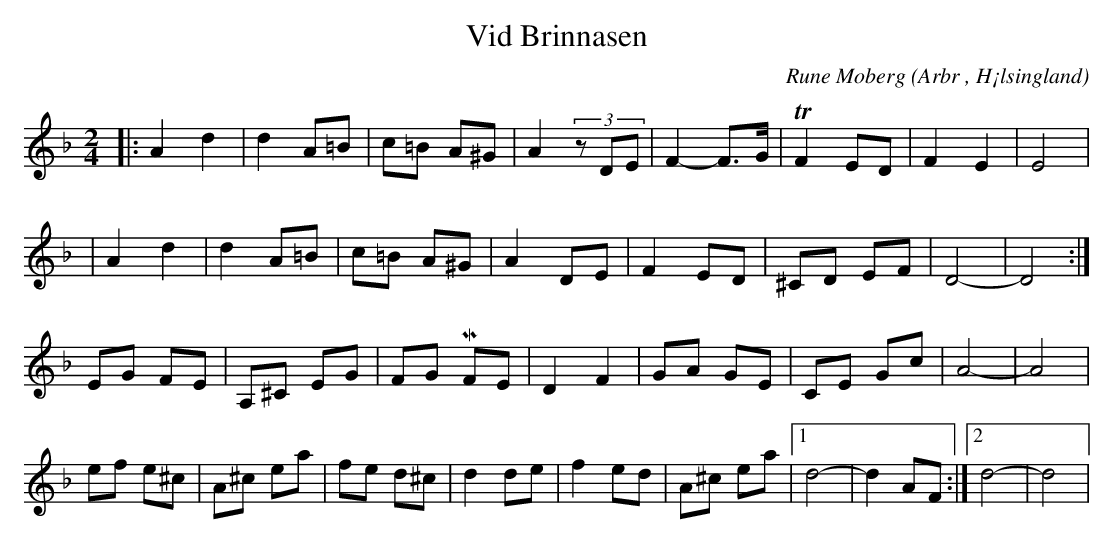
X:1
T:Vid Brinnasen
C: Rune Moberg
O:Arbr , H¡lsingland
M:2/4
L:1/8
K:Dm
|:A2 d2|d2 A=B|c=B A^G|A2 (3zDE| F2-F>G| TF2 ED|F2 E2|E4|
| A2 d2|d2 A=B|c=B A^G|A2 DE|F2 ED|^CD EF|D4-|D4:|
EG FE|A,^C EG|FG MFE|D2 F2|GA GE|CE Gc|A4-|A4|
ef e^c|A^c ea|fe d^c|d2 de|f2 ed|A^c ea|1 d4-|d2 AF:|2 d4-|d4|
